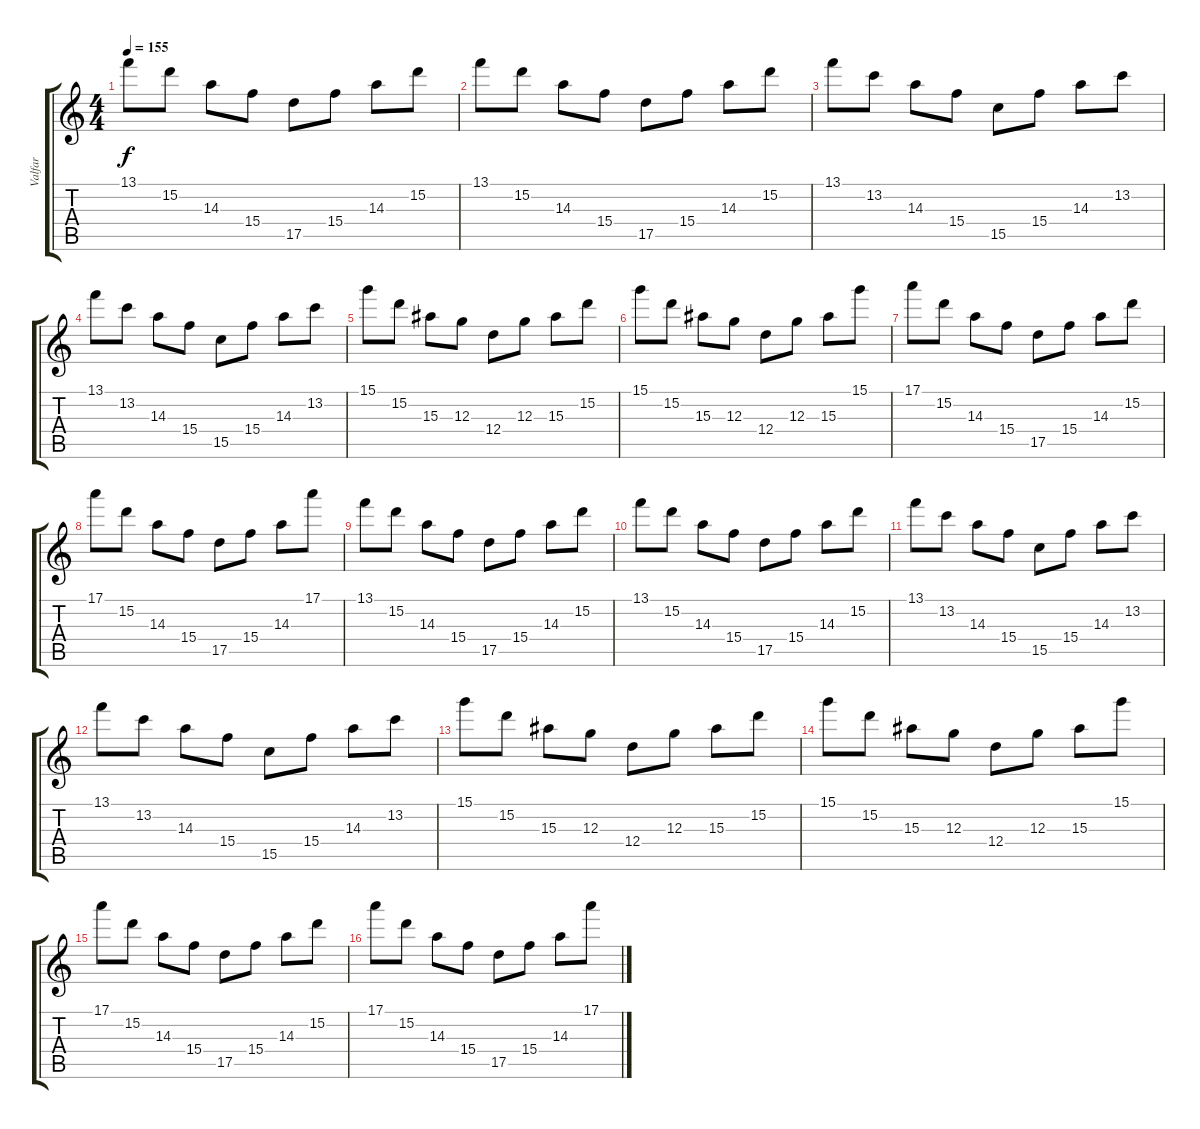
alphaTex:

\track ("Valfar" "Valfar") {instrument overdrivenguitar}
\staff {score tabs}
\tuning (E4 B3 G3 D3 A2 E2) {hide}
\ts (4 4)
\tempo 155
\clef g2
\ks c
13.1.8{dy f} 15.2.8 14.3.8 15.4.8 17.5.8 15.4.8 14.3.8 15.2.8 |
13.1.8 15.2.8 14.3.8 15.4.8 17.5.8 15.4.8 14.3.8 15.2.8 |
13.1.8 13.2.8 14.3.8 15.4.8 15.5.8 15.4.8 14.3.8 13.2.8 |
13.1.8 13.2.8 14.3.8 15.4.8 15.5.8 15.4.8 14.3.8 13.2.8 |
15.1.8 15.2.8 15.3.8 12.3.8 12.4.8 12.3.8 15.3.8 15.2.8 |
15.1.8 15.2.8 15.3.8 12.3.8 12.4.8 12.3.8 15.3.8 15.1.8 |
17.1.8 15.2.8 14.3.8 15.4.8 17.5.8 15.4.8 14.3.8 15.2.8 |
17.1.8 15.2.8 14.3.8 15.4.8 17.5.8 15.4.8 14.3.8 17.1.8 |
13.1.8 15.2.8 14.3.8 15.4.8 17.5.8 15.4.8 14.3.8 15.2.8 |
13.1.8 15.2.8 14.3.8 15.4.8 17.5.8 15.4.8 14.3.8 15.2.8 |
13.1.8 13.2.8 14.3.8 15.4.8 15.5.8 15.4.8 14.3.8 13.2.8 |
13.1.8 13.2.8 14.3.8 15.4.8 15.5.8 15.4.8 14.3.8 13.2.8 |
15.1.8 15.2.8 15.3.8 12.3.8 12.4.8 12.3.8 15.3.8 15.2.8 |
15.1.8 15.2.8 15.3.8 12.3.8 12.4.8 12.3.8 15.3.8 15.1.8 |
17.1.8 15.2.8 14.3.8 15.4.8 17.5.8 15.4.8 14.3.8 15.2.8 |
17.1.8 15.2.8 14.3.8 15.4.8 17.5.8 15.4.8 14.3.8 17.1.8
